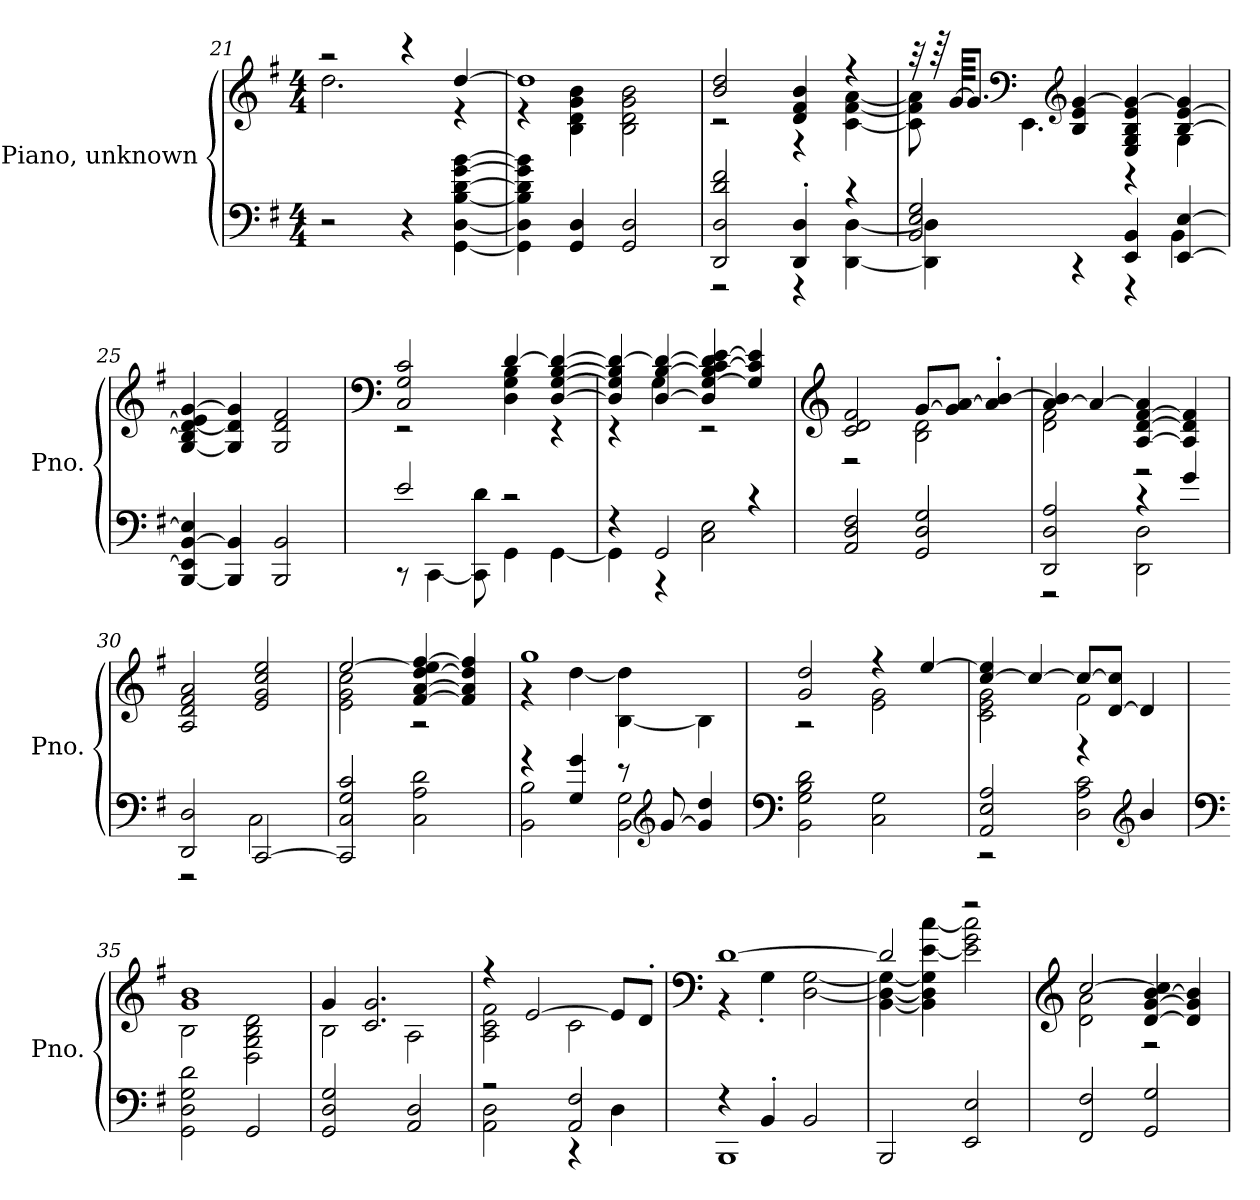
**kern	**kern
*part1	*part1
*staff2	*staff1
*I"Piano, unknown	*
*I'Pno.	*
*clefF4	*clefG2
*k[f#]	*k[f#]
*M4/4	*M4/4
=21	=21
*	*^
2r	2r	2.dd\
4r	4r	.
[4GG\ [4D\ [4B\ [4d\ [4g\ [4b\	[4dd/	4r
=22	=22	=22
4GG\] 4D\] 4B\] 4d\] 4g\] 4b\]	1dd]	4r
4GG/ 4D/	.	4B\ 4d\ 4g\ 4b\
2GG/ 2D/	.	2B\ 2d\ 2g\ 2b\
=23	=23	=23
*^	*	*
2DD/ 2D/ 2d/ 2f#/	2r	2b/ 2dd/	2r
4DD/' 4D/'	4r	4d/ 4f#/ 4b/	4r
4r	[4DD\ [4D\	4r	[4c\ [4f#\ [4a\
!!LO:LB:g=z	!!
=24	=24	=24	=24
2BB/ 2E/ 2G/	4DD\] 4D\]	32r	8c\] 8f#\] 8a\]
.	.	64r	.
.	.	[64g/KKKL	.
.	.	8.g/J]	.
*	*	*clefF4	*
.	.	.	4.EE\
*	*	*clefG2	*
.	4r	4B/ 4e/ [4g/	.
4EE/ 4BB/	4r	4E/ 4G/ 4B/ 4e/ 4g/_	4r
[4EE/ [4E/	4BB\	[4B/ [4e/ 4g/]	4G\
*v	*v	*	*
*	*v	*v
=25	=25
[4BBB/ 4EE/] [4BB/ 4E/]	[4G/ 4B/] [4d/ 4e/] [4g/
4BBB/] 4BB/]	4G/] 4d/] 4g/]
2BBB/ 2BB/	2G/ 2d/ 2f#/
=26	=26
*	*clefF4
*^	*^
2e/	8r	2C/ 2G/ 2c/	2r
.	[4CC\	.	.
.	8CC\] 8d\	.	.
2r	4GG\	[4d/	4D\ 4G\ 4B\
.	[4GG\	[4D/ [4G/ [4B/ 4d/_	4r
=27	=27	=27	=27
4r	4GG\]	4D/] 4G/] 4B/] 4d/_	4r
2GG/	4r	[4D/ [4B/ 4d/_	4G\
.	2C\ 2E\	4D/] [4G/ 4B/] [4c/ 4d/] [4e/	2r
4r	.	4G/] 4c/] 4e/]	.
*v	*v	*	*
!!LO:LB:g=z	!!
=28	=28	=28
*	*clefG2	*
2AA/ 2D/ 2F#/	2c/ 2d/ 2f#/	2r
2GG/ 2D/ 2G/	[8g/L	2B\ 2d\
.	8g/] [8a/J	.
.	4a/]' [4b/'	.
=29	=29	=29
*^	*	*
2DD/ 2D/ 2A/	2r	[4a/ 4b/]	2d\ 2f#\
.	.	4a/_	.
4r	2DD\ 2D\	[4A/ [4d/ [4f#/ 4a/]	2r
4g/	.	4A/] 4d/] 4f#/]	.
*	*	*v	*v
=30	=30	=30
2DD/ 2D/	2r	2A/ 2d/ 2f#/ 2a/
[2CC/	2C\	2e/ 2g/ 2cc/ 2ee/
*v	*v	*
=31	=31
*	*^
2CC/] 2C/ 2G/ 2c/	[2ee/	2e\ 2g\ 2cc\
2C\ 2A\ 2d\	[4f#/ [4a/ [4dd/ 4ee/] [4ff#/	2r
.	4f#/] 4a/] 4dd/] 4ff#/]	.
=32	=32	=32
*^	*	*
4r	2BB\ 2B\	1gg	4r
4G/ 4g/	.	.	[4dd\
8r	2BB\ 2G\	.	[4B\ 4dd\]
*clefG2	*	*	*
[8g/	.	.	.
4g/] 4dd/	.	.	4B\]
*v	*v	*	*
=33	=33	=33
*clefF4	*	*
2BB\ 2G\ 2B\ 2d\	2g/ 2dd/	2r
2C\ 2G\	4r	2e\ 2g\
.	[4ee/	.
!!LO:PB:g=z	!!
=34	=34	=34
*^	*	*
2AA/ 2E/ 2A/	2r	[4cc/ 4ee/]	2c\ 2e\ 2g\
.	.	4cc/_	.
4r	2D\ 2A\ 2c\	8cc/L_	2f#\
.	.	[8d/ 8cc/]J	.
*clefG2	*	*	*
4b/	.	4d/]	.
*v	*v	*	*
=35	=35	=35
*clefF4	*	*
2GG\ 2D\ 2G\ 2d\	1g 1b	2B\
2GG/	.	2D\ 2G\ 2B\ 2d\
=36	=36	=36
2GG/ 2D/ 2G/	4g/	2B\
.	2.c/ 2.g/	.
2AA/ 2D/	.	2A\
=37	=37	=37
*^	*	*
2r	2AA\ 2D\	4r	2A\ 2c\ 2f#\
.	.	[2e/	.
2AA/ 2F#/	4r	.	2c\
.	4D\	8e/L]	.
.	.	8d'/J	.
=38	=38	=38	=38
*	*	*clefF4	*
4r	1BBB	[1d	4r
4BB'/	.	.	4G'\
2BB/	.	.	[2D\ [2G\
*v	*v	*	*
=39	=39	=39
2BBB/	2d/]	[4BB\ 4D\_ 4G\_
.	.	4BB\] 4D\] 4G\] [4e\ [4cc\
2EE/ 2E/	2r	2e\] 2g\ 2cc\]
=40	=40	=40
*	*clefG2	*
2FF#/ 2F#/	[2cc/	2d\ 2a\
2GG/ 2G/	[4d/ [4g/ [4b/ 4cc/]	2r
.	4d/] 4g/] 4b/]	.
*	*v	*v
=	=
*-	*-
